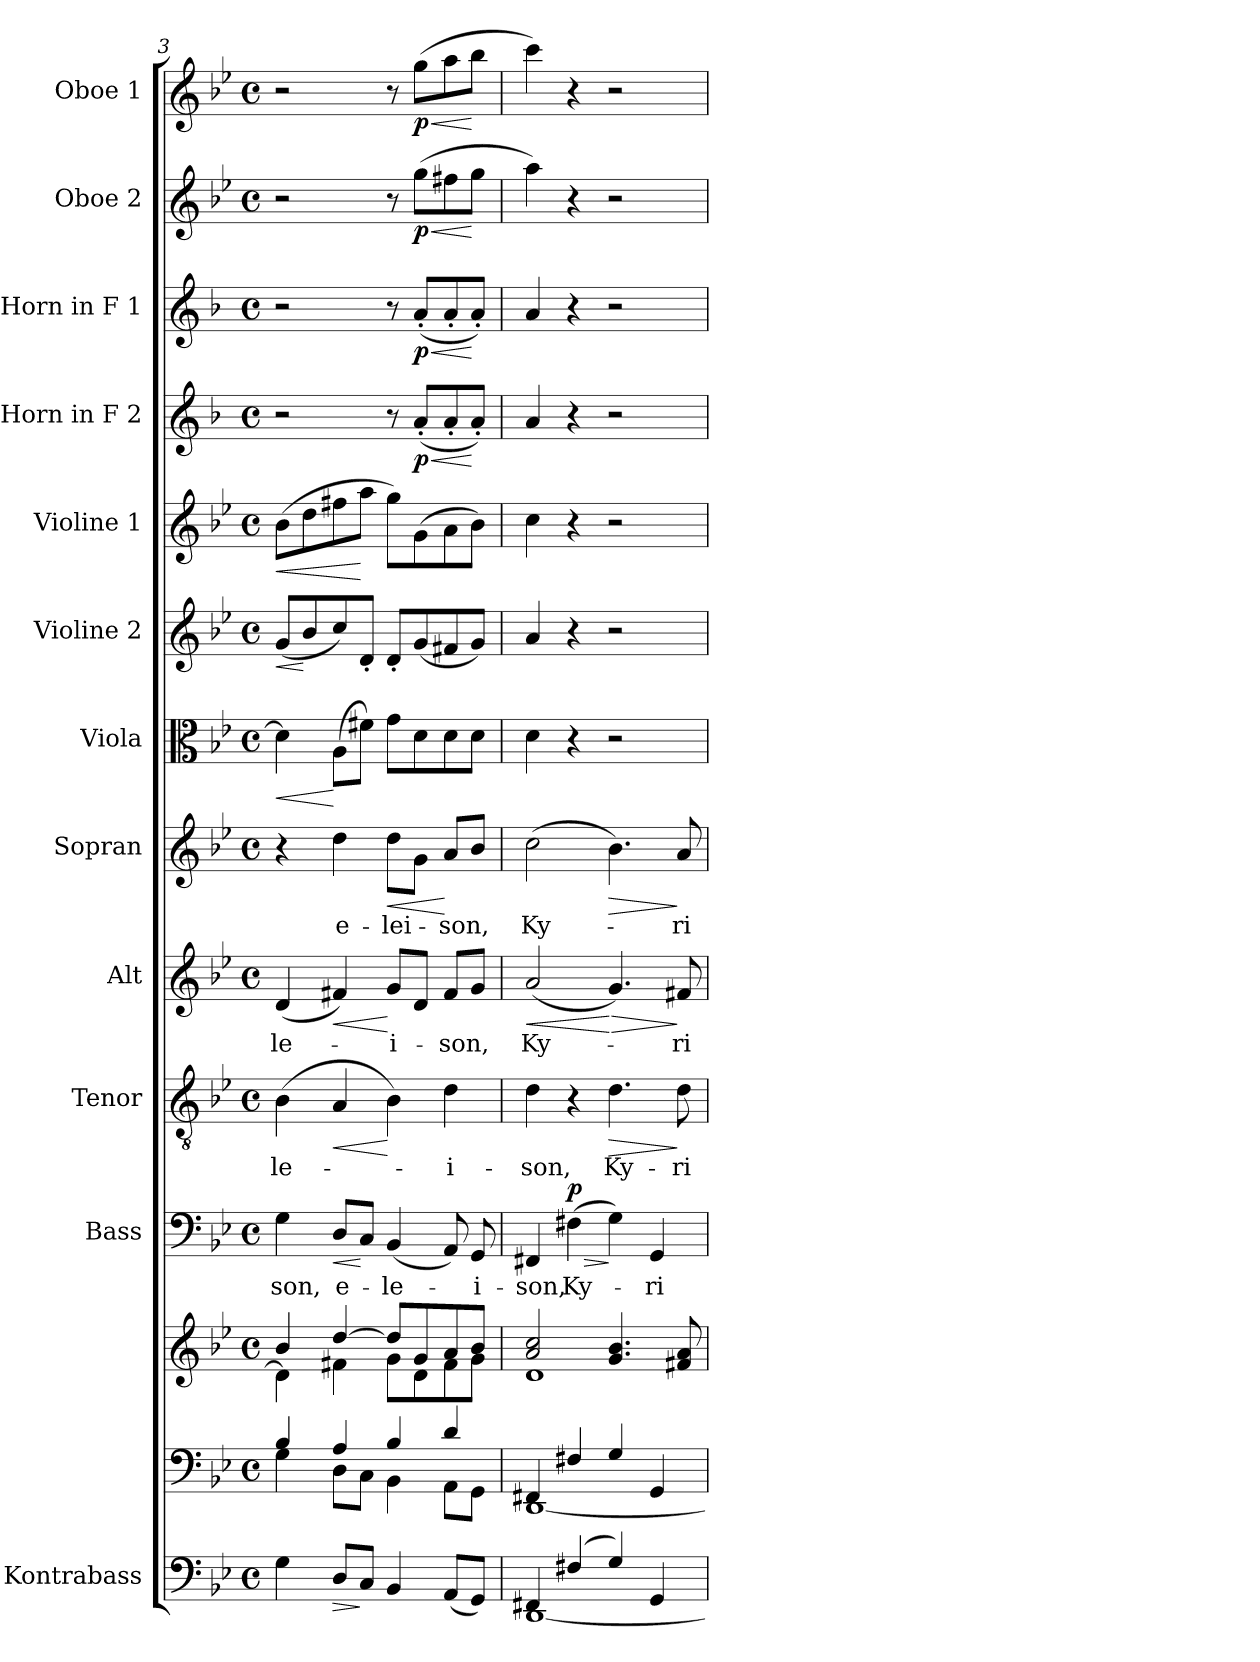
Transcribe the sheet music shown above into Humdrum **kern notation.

**kern	**dynam	**kern	**kern	**kern	**text	**dynam	**kern	**text	**dynam	**kern	**text	**dynam	**kern	**text	**dynam	**kern	**dynam	**kern	**dynam	**kern	**dynam	**kern	**dynam	**kern	**dynam	**kern	**dynam	**kern	**dynam
*part13	*part13	*part12	*part12	*part11	*part11	*part11	*part10	*part10	*part10	*part9	*part9	*part9	*part8	*part8	*part8	*part7	*part7	*part6	*part6	*part5	*part5	*part4	*part4	*part3	*part3	*part2	*part2	*part1	*part1
*staff14	*staff14	*staff13	*staff12	*staff11	*staff11	*staff11	*staff10	*staff10	*staff10	*staff9	*staff9	*staff9	*staff8	*staff8	*staff8	*staff7	*staff7	*staff6	*staff6	*staff5	*staff5	*staff4	*staff4	*staff3	*staff3	*staff2	*staff2	*staff1	*staff1
*I"Kontrabass	*	*	*	*I"Bass	*	*	*I"Tenor	*	*	*I"Alt	*	*	*I"Sopran	*	*	*I"Viola	*	*I"Violine 2	*	*I"Violine 1	*	*I"Horn in F 2	*	*I"Horn in F 1	*	*I"Oboe 2	*	*I"Oboe 1	*
*I'Kb.	*	*	*	*I'B.	*	*	*I'T.	*	*	*I'A.	*	*	*I'S.	*	*	*I'Vla.	*	*I'Vl. 2	*	*I'Vl. 1	*	*	*	*	*	*I'Ob. 2	*	*I'Ob. 1	*
*clefF4	*	*clefF4	*clefG2	*clefF4	*	*	*clefGv2	*	*	*clefG2	*	*	*clefG2	*	*	*clefC3	*	*clefG2	*	*clefG2	*	*clefG2	*	*clefG2	*	*clefG2	*	*clefG2	*
*ITrd7c12	*	*	*	*	*	*	*	*	*	*	*	*	*	*	*	*	*	*	*	*	*	*ITrd4c7	*	*ITrd4c7	*	*	*	*	*
*k[b-e-]	*	*k[b-e-]	*k[b-e-]	*k[b-e-]	*	*	*k[b-e-]	*	*	*k[b-e-]	*	*	*k[b-e-]	*	*	*k[b-e-]	*	*k[b-e-]	*	*k[b-e-]	*	*k[b-e-]	*	*k[b-e-]	*	*k[b-e-]	*	*k[b-e-]	*
*B-:	*	*B-:	*B-:	*B-:	*	*	*B-:	*	*	*B-:	*	*	*B-:	*	*	*B-:	*	*B-:	*	*B-:	*	*B-:	*	*B-:	*	*B-:	*	*B-:	*
*M4/4	*	*M4/4	*M4/4	*M4/4	*	*	*M4/4	*	*	*M4/4	*	*	*M4/4	*	*	*M4/4	*	*M4/4	*	*M4/4	*	*M4/4	*	*M4/4	*	*M4/4	*	*M4/4	*
*met(c)	*	*met(c)	*met(c)	*met(c)	*	*	*met(c)	*	*	*met(c)	*	*	*met(c)	*	*	*met(c)	*	*met(c)	*	*met(c)	*	*met(c)	*	*met(c)	*	*met(c)	*	*met(c)	*
=3	=3	=3	=3	=3	=3	=3	=3	=3	=3	=3	=3	=3	=3	=3	=3	=3	=3	=3	=3	=3	=3	=3	=3	=3	=3	=3	=3	=3	=3
*	*	*^	*^	*	*	*	*	*	*	*	*	*	*	*	*	*	*	*	*	*	*	*	*	*	*	*	*	*	*
!	!	!	!	!	!	!	!LO:LY:b	!	!	!LO:LY:b	!	!	!LO:LY:b	!	!	!	!	!	!LO:HP:b	!	!LO:HP:b	!	!LO:HP:b	!	!	!	!	!	!	!	!
4GG\	.	4B-/	4G\	4b-/	4d\]	4G\	-son,	.	(>4B-\	-le-	.	(<4d/	-le-	.	4r	.	.	4d\]	<	(<8g/L	<	(>8b-\L	<	2r	.	2r	.	2r	.	2r	.
.	.	.	.	.	.	.	.	.	.	.	.	.	.	.	.	.	.	.	.	8b-/	[	8dd\	.	.	.	.	.	.	.	.	.
!	!LO:HP:b	!	!	!	!	!	!LO:LY:b	!LO:HP:b	!	!	!LO:HP:b	!	!	!LO:HP:b	!	!LO:LY:b	!	!	!	!	!	!	!	!	!	!	!	!	!	!	!
8DD/L	>	4A/	8D\L	[>4dd/	4f#X\	8D/L	e-	<	4A/	.	<	4f#X/)	.	<	4dd\	e-	.	(>8A\L	[	8cc/)	.	8ff#X\	.	.	.	.	.	.	.	.	.
8CC/J	]	.	8C\J	.	.	8C/J	.	[	.	.	.	.	.	.	.	.	.	8f#X\J)	.	8d'</J	.	8aa\J	[	.	.	.	.	.	.	.	.
!	!	!	!	!	!	!	!LO:LY:b	!	!	!	!	!	!LO:LY:b	!	!	!LO:LY:b	!LO:HP:b	!	!	!	!	!	!	!	!	!	!	!	!	!	!
4BBB-/	.	4B-/	4BB-\	8dd/L]	8g\L	(<4BB-/	-le-	.	4B-\)	.	[	8g/L	-i-	[	8dd\L	-lei-	<	8g\L	.	8d'</L	.	8gg\L)	.	8r	.	8r	.	8r	.	8r	.
!	!	!	!	!	!	!	!	!	!	!	!	!	!	!	!	!	!	!	!	!	!	!	!	!	!LO:HP:b	!	!LO:HP:b	!	!LO:HP:b	!	!LO:HP:b
!	!	!	!	!	!	!	!	!	!	!	!	!	!	!	!	!	!	!	!	!	!	!	!	!	!LO:DY:n=1:b	!	!LO:DY:n=1:b	!	!LO:DY:n=1:b	!	!LO:DY:n=1:b
.	.	.	.	8g/	8d\	.	.	.	.	.	.	8d/J	.	.	8g\J	.	.	8d\	.	(<8g/	.	(>8g\	.	(<8d'</L	< p	(<8d'</L	< p	(>8gg\L	< p	(>8gg\L	< p
!	!	!	!	!	!	!	!	!	!	!LO:LY:b	!	!	!LO:LY:b	!	!	!LO:LY:b	!	!	!	!	!	!	!	!	!	!	!	!	!	!	!
(<8AAA/L	.	4d/	8AA\L	8a/	8f#\	8AA/)	.	.	4d\	-i-	.	8f#/L	-son,	.	8a/L	-son,	[	8d\	.	8f#X/	.	8a\	.	8d'</	.	8d'</	.	8ff#X\	.	8aa\	.
!	!	!	!	!	!	!	!LO:LY:b	!	!	!	!	!	!	!	!	!	!	!	!	!	!	!	!	!	!	!	!	!	!	!	!
8GGG/J)	.	.	8GG\J	8b-/J	8g\J	8GG/	-i-	.	.	.	.	8g/J	.	.	8b-/J	.	.	8d\J	.	8g/J)	.	8b-\J)	.	8d'</J)	[	8d'</J)	[	8gg\J	[	8bb-\J	[
=4	=4	=4	=4	=4	=4	=4	=4	=4	=4	=4	=4	=4	=4	=4	=4	=4	=4	=4	=4	=4	=4	=4	=4	=4	=4	=4	=4	=4	=4	=4	=4
*^	*	*	*	*	*	*	*	*	*	*	*	*	*	*	*	*	*	*	*	*	*	*	*	*	*	*	*	*	*	*	*
!	!	!	!	!	!	!	!	!LO:LY:b	!	!	!LO:LY:b	!	!	!LO:LY:b	!LO:HP:b	!	!LO:LY:b	!	!	!	!	!	!	!	!	!	!	!	!	!	!	!
4FFF#X/	[<1DDD	.	4FF#X!/	[<1DD	2a/ 2cc/	1d!	4FF#X/	-son,	.	4d\	-son,	.	(<2a/	Ky-	<	(>2cc\	Ky-	.	4d\	.	4a/	.	4cc\	.	4d/	.	4d/	.	4aa\)	.	4ccc\)	.
!	!	!	!	!	!	!	!	!LO:LY:b	!LO:HP:b	!	!	!	!	!	!	!	!	!	!	!	!	!	!	!	!	!	!	!	!	!	!	!
!	!	!	!	!	!	!	!	!	!LO:DY:n=1:a	!	!	!	!	!	!	!	!	!	!	!	!	!	!	!	!	!	!	!	!	!	!	!
(<4FF#X/	.	.	4F#X!/	.	.	.	(>4F#X\	Ky-	> p	4r	.	.	.	.	.	.	.	.	4r	.	4r	.	4r	.	4r	.	4r	.	4r	.	4r	.
!	!	!	!	!	!	!	!	!	!	!	!LO:LY:b	!LO:HP:b	!	!	!LO:HP:n=1:b	!	!	!LO:HP:b	!	!	!	!	!	!	!	!	!	!	!	!	!	!
4GG/)	.	.	4G!/	.	4.g!/ 4.b-!/	.	4G\)	.	]	4.d\	Ky-	>	4.g/)	.	[ >	4.b-\)	.	>	2r	.	2r	.	2r	.	2r	.	2r	.	2r	.	2r	.
!	!	!	!	!	!	!	!	!LO:LY:b	!	!	!	!	!	!	!	!	!	!	!	!	!	!	!	!	!	!	!	!	!	!	!	!
4GGG/	.	.	4GG!/	.	.	.	4GG/	-ri-	.	.	.	.	.	.	.	.	.	.	.	.	.	.	.	.	.	.	.	.	.	.	.	.
!	!	!	!	!	!	!	!	!	!	!	!LO:LY:b	!	!	!LO:LY:b	!	!	!LO:LY:b	!	!	!	!	!	!	!	!	!	!	!	!	!	!	!
.	.	.	.	.	8f#X!/ 8a!/	.	.	.	.	8d\	-ri-	]	8f#X/	-ri-	]	8a/	-ri-	]	.	.	.	.	.	.	.	.	.	.	.	.	.	.
*v	*v	*	*	*	*	*	*	*	*	*	*	*	*	*	*	*	*	*	*	*	*	*	*	*	*	*	*	*	*	*	*	*
*	*	*v	*v	*	*	*	*	*	*	*	*	*	*	*	*	*	*	*	*	*	*	*	*	*	*	*	*	*	*	*	*
*	*	*	*v	*v	*	*	*	*	*	*	*	*	*	*	*	*	*	*	*	*	*	*	*	*	*	*	*	*	*	*
=	=	=	=	=	=	=	=	=	=	=	=	=	=	=	=	=	=	=	=	=	=	=	=	=	=	=	=	=	=
*-	*-	*-	*-	*-	*-	*-	*-	*-	*-	*-	*-	*-	*-	*-	*-	*-	*-	*-	*-	*-	*-	*-	*-	*-	*-	*-	*-	*-	*-
